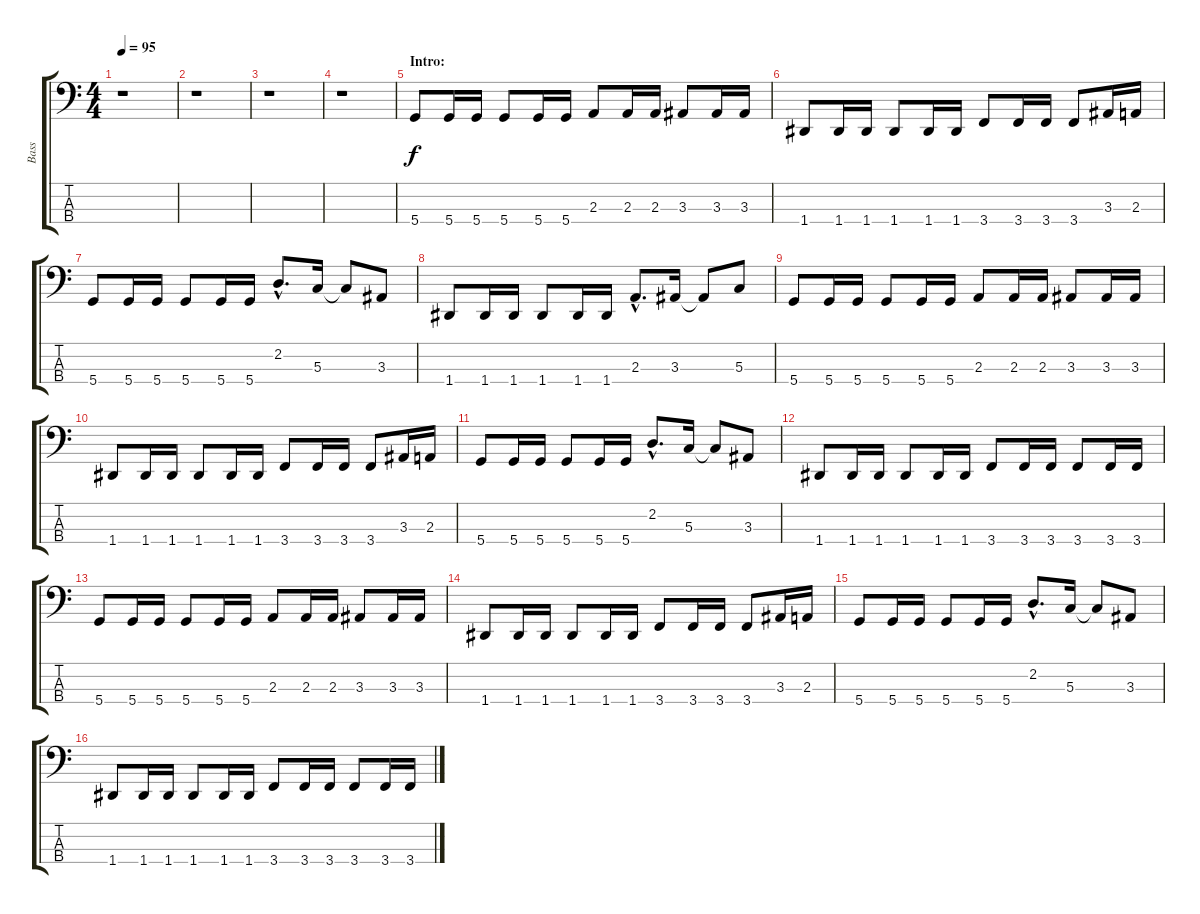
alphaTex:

\track ("Bass" "Bass") {instrument fretlessbass}
\staff {score tabs}
\tuning (F2 C2 G1 D1) {hide}
\ts (4 4)
\tempo 95
\clef f4
\ks c
r.1{dy f instrument fretlessbass} |
r.1 |
r.1 |
r.1 |
\section ("" "Intro:")
5.4.8 5.4.16 5.4.16 5.4.8 5.4.16 5.4.16 2.3.8 2.3.16 2.3.16 3.3.8 3.3.16 3.3.16 |
1.4.8 1.4.16 1.4.16 1.4.8 1.4.16 1.4.16 3.4.8 3.4.16 3.4.16 3.4.8 3.3.16 2.3.16 |
5.4.8 5.4.16 5.4.16 5.4.8 5.4.16 5.4.16 2.2{hac}.8{d} 5.3.16 5.3{t}.8 3.3.8 |
1.4.8 1.4.16 1.4.16 1.4.8 1.4.16 1.4.16 2.3{hac}.8{d} 3.3.16 3.3{t}.8 5.3.8 |
5.4.8 5.4.16 5.4.16 5.4.8 5.4.16 5.4.16 2.3.8 2.3.16 2.3.16 3.3.8 3.3.16 3.3.16 |
1.4.8 1.4.16 1.4.16 1.4.8 1.4.16 1.4.16 3.4.8 3.4.16 3.4.16 3.4.8 3.3.16 2.3.16 |
5.4.8 5.4.16 5.4.16 5.4.8 5.4.16 5.4.16 2.2{hac}.8{d} 5.3.16 5.3{t}.8 3.3.8 |
1.4.8 1.4.16 1.4.16 1.4.8 1.4.16 1.4.16 3.4.8 3.4.16 3.4.16 3.4.8 3.4.16 3.4.16 |
5.4.8 5.4.16 5.4.16 5.4.8 5.4.16 5.4.16 2.3.8 2.3.16 2.3.16 3.3.8 3.3.16 3.3.16 |
1.4.8 1.4.16 1.4.16 1.4.8 1.4.16 1.4.16 3.4.8 3.4.16 3.4.16 3.4.8 3.3.16 2.3.16 |
5.4.8 5.4.16 5.4.16 5.4.8 5.4.16 5.4.16 2.2{hac}.8{d} 5.3.16 5.3{t}.8 3.3.8 |
1.4.8 1.4.16 1.4.16 1.4.8 1.4.16 1.4.16 3.4.8 3.4.16 3.4.16 3.4.8 3.4.16 3.4.16
